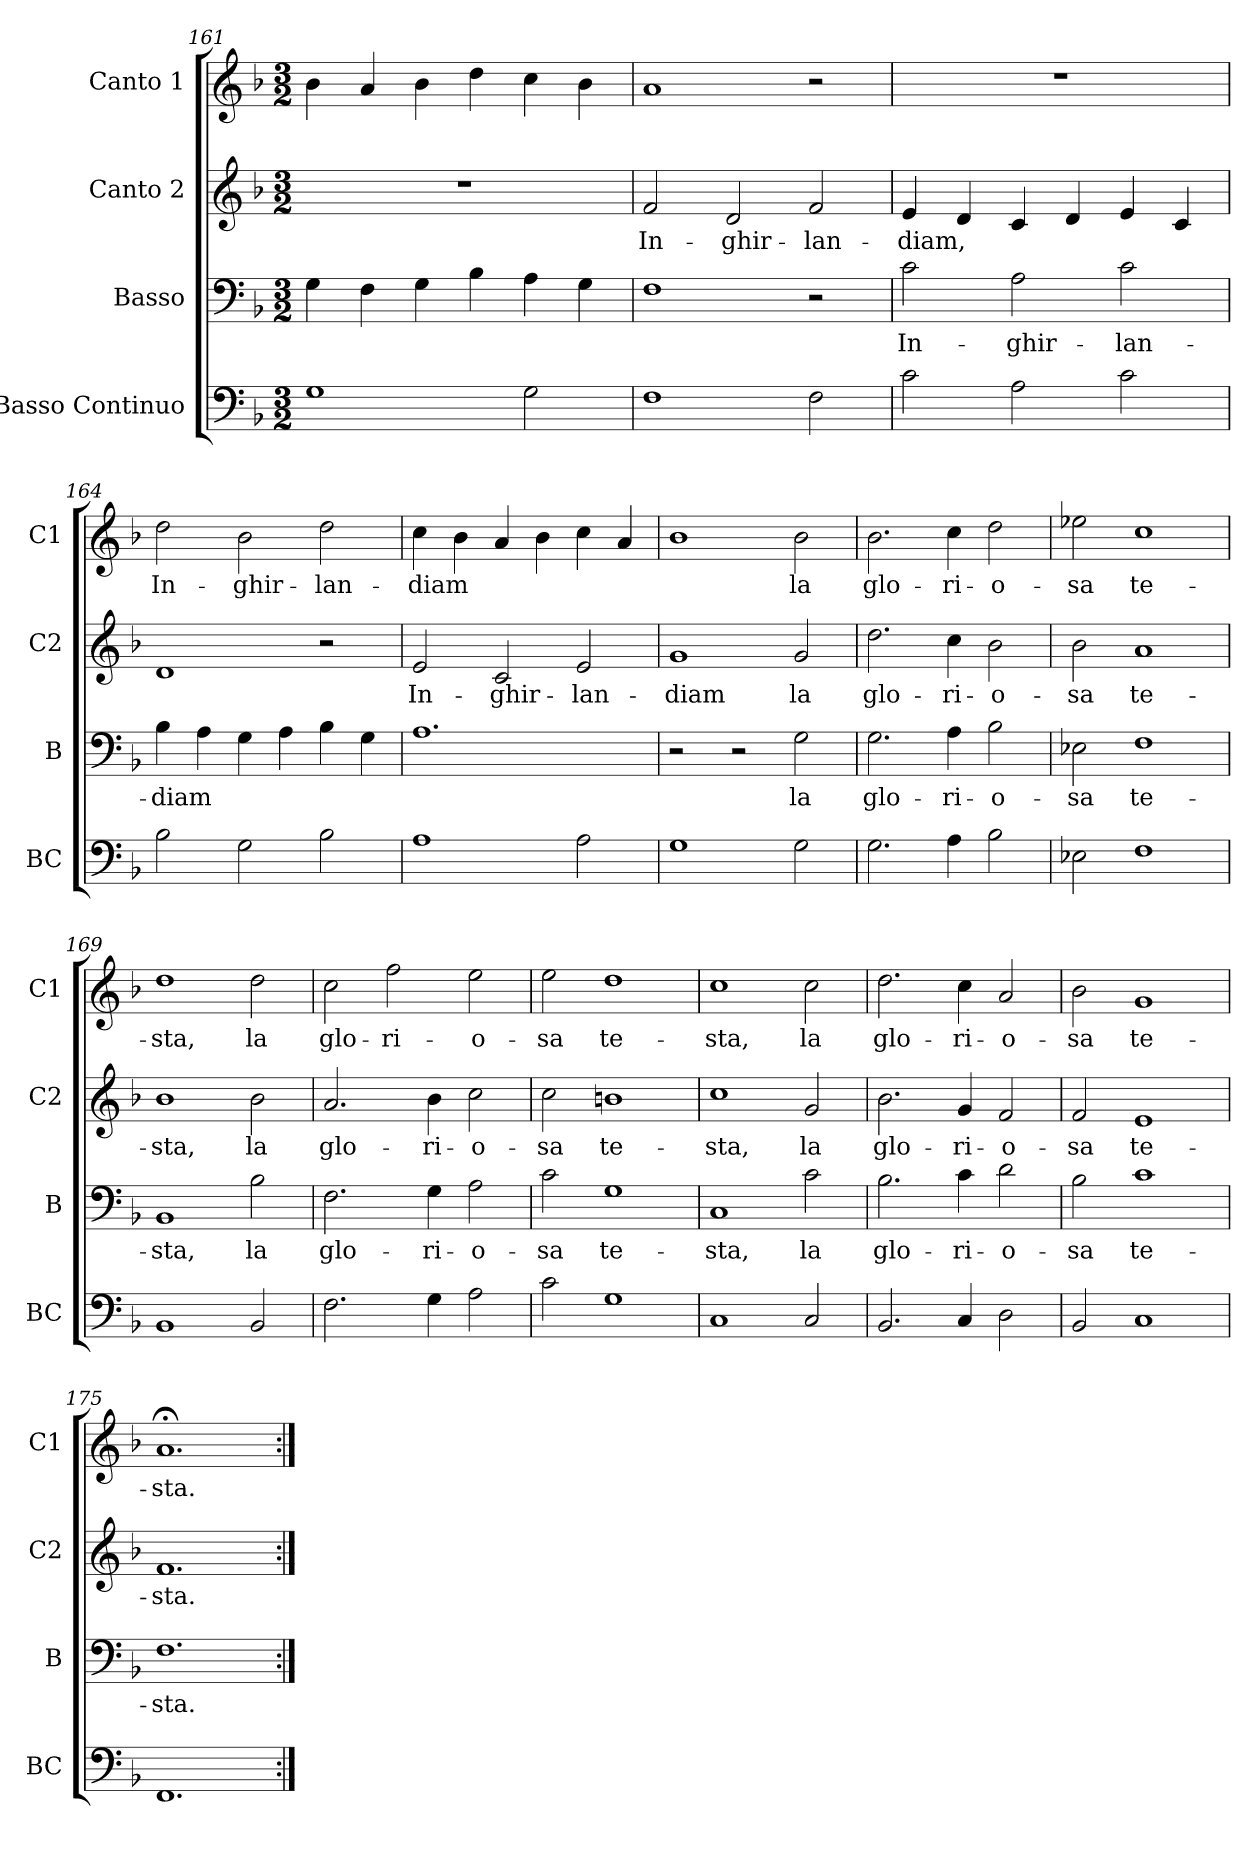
**kern	**kern	**text	**kern	**text	**kern	**text
*part4	*part3	*part3	*part2	*part2	*part1	*part1
*staff4	*staff3	*staff3	*staff2	*staff2	*staff1	*staff1
*I"Basso Continuo	*I"Basso	*	*I"Canto 2	*	*I"Canto 1	*
*I'BC	*I'B	*	*I'C2	*	*I'C1	*
*clefF4	*clefF4	*	*clefG2	*	*clefG2	*
*k[b-]	*k[b-]	*	*k[b-]	*	*k[b-]	*
*F:	*F:	*	*F:	*	*F:	*
*M3/2	*M3/2	*	*M3/2	*	*M3/2	*
=161	=161	=161	=161	=161	=161	=161
1G	4G\	.	1.r	.	4b-\	.
.	4F\	.	.	.	4a/	.
.	4G\	.	.	.	4b-\	.
.	4B-\	.	.	.	4dd\	.
2G\	4A\	.	.	.	4cc\	.
.	4G\	.	.	.	4b-\	.
!!LO:LB:g=z
=162	=162	=162	=162	=162	=162	=162
!	!	!	!	!LO:LY:b	!	!
1F	1F	.	2f/	In-	1a	.
!	!	!	!	!LO:LY:b	!	!
.	.	.	2d/	-ghir-	.	.
!	!	!	!	!LO:LY:b	!	!
2F\	2r	.	2f/	-lan-	2r	.
=163	=163	=163	=163	=163	=163	=163
!	!	!LO:LY:b	!	!LO:LY:b	!	!
2c\	2c\	In-	4e/	-diam,	1.r	.
.	.	.	4d/	.	.	.
!	!	!LO:LY:b	!	!	!	!
2A\	2A\	-ghir-	4c/	.	.	.
.	.	.	4d/	.	.	.
!	!	!LO:LY:b	!	!	!	!
2c\	2c\	-lan-	4e/	.	.	.
.	.	.	4c/	.	.	.
=164	=164	=164	=164	=164	=164	=164
!	!	!LO:LY:b	!	!	!	!LO:LY:b
2B-\	4B-\	-diam	1d	.	2dd\	In-
.	4A\	.	.	.	.	.
!	!	!	!	!	!	!LO:LY:b
2G\	4G\	.	.	.	2b-\	-ghir-
.	4A\	.	.	.	.	.
!	!	!	!	!	!	!LO:LY:b
2B-\	4B-\	.	2r	.	2dd\	-lan-
.	4G\	.	.	.	.	.
=165	=165	=165	=165	=165	=165	=165
!	!	!	!	!LO:LY:b	!	!LO:LY:b
1A	1.A	.	2e/	In-	4cc\	-diam
.	.	.	.	.	4b-\	.
!	!	!	!	!LO:LY:b	!	!
.	.	.	2c/	-ghir-	4a/	.
.	.	.	.	.	4b-\	.
!	!	!	!	!LO:LY:b	!	!
2A\	.	.	2e/	-lan-	4cc\	.
.	.	.	.	.	4a/	.
=166	=166	=166	=166	=166	=166	=166
!	!	!	!	!LO:LY:b	!	!
1G	2r	.	1g	-diam	1b-	.
.	2r	.	.	.	.	.
!	!	!LO:LY:b	!	!LO:LY:b	!	!LO:LY:b
2G\	2G\	la	2g/	la	2b-\	la
=167	=167	=167	=167	=167	=167	=167
!	!	!LO:LY:b	!	!LO:LY:b	!	!LO:LY:b
2.G\	2.G\	glo-	2.dd\	glo-	2.b-\	glo-
!	!	!LO:LY:b	!	!LO:LY:b	!	!LO:LY:b
4A\	4A\	-ri-	4cc\	-ri-	4cc\	-ri-
!	!	!LO:LY:b	!	!LO:LY:b	!	!LO:LY:b
2B-\	2B-\	-o-	2b-\	-o-	2dd\	-o-
!!LO:LB:g=z
=168	=168	=168	=168	=168	=168	=168
!	!	!LO:LY:b	!	!LO:LY:b	!	!LO:LY:b
2E-X\	2E-X\	-sa	2b-\	-sa	2ee-X\	-sa
!	!	!LO:LY:b	!	!LO:LY:b	!	!LO:LY:b
1F	1F	te-	1a	te-	1cc	te-
=169	=169	=169	=169	=169	=169	=169
!	!	!LO:LY:b	!	!LO:LY:b	!	!LO:LY:b
1BB-	1BB-	-sta,	1b-	-sta,	1dd	-sta,
!	!	!LO:LY:b	!	!LO:LY:b	!	!LO:LY:b
2BB-/	2B-\	la	2b-\	la	2dd\	la
=170	=170	=170	=170	=170	=170	=170
!	!	!LO:LY:b	!	!LO:LY:b	!	!LO:LY:b
2.F\	2.F\	glo-	2.a/	glo-	2cc\	glo-
!	!	!	!	!	!	!LO:LY:b
.	.	.	.	.	2ff\	-ri-
!	!	!LO:LY:b	!	!LO:LY:b	!	!
4G\	4G\	-ri-	4b-\	-ri-	.	.
!	!	!LO:LY:b	!	!LO:LY:b	!	!LO:LY:b
2A\	2A\	-o-	2cc\	-o-	2ee\	-o-
=171	=171	=171	=171	=171	=171	=171
!	!	!LO:LY:b	!	!LO:LY:b	!	!LO:LY:b
2c\	2c\	-sa	2cc\	-sa	2ee\	-sa
!	!	!LO:LY:b	!	!LO:LY:b	!	!LO:LY:b
1G	1G	te-	1bn	te-	1dd	te-
=172	=172	=172	=172	=172	=172	=172
!	!	!LO:LY:b	!	!LO:LY:b	!	!LO:LY:b
1C	1C	-sta,	1cc	-sta,	1cc	-sta,
!	!	!LO:LY:b	!	!LO:LY:b	!	!LO:LY:b
2C/	2c\	la	2g/	la	2cc\	la
=173	=173	=173	=173	=173	=173	=173
!	!	!LO:LY:b	!	!LO:LY:b	!	!LO:LY:b
2.BB-/	2.B-\	glo-	2.b-\	glo-	2.dd\	glo-
!	!	!LO:LY:b	!	!LO:LY:b	!	!LO:LY:b
4C/	4c\	-ri-	4g/	-ri-	4cc\	-ri-
!	!	!LO:LY:b	!	!LO:LY:b	!	!LO:LY:b
2D\	2d\	-o-	2f/	-o-	2a/	-o-
=174	=174	=174	=174	=174	=174	=174
!	!	!LO:LY:b	!	!LO:LY:b	!	!LO:LY:b
2BB-/	2B-\	-sa	2f/	-sa	2b-\	-sa
!	!	!LO:LY:b	!	!LO:LY:b	!	!LO:LY:b
1C	1c	te-	1e	te-	1g	te-
=175	=175	=175	=175	=175	=175	=175
!	!	!LO:LY:b	!	!LO:LY:b	!	!LO:LY:b
1.FF	1.F	-sta.	1.f	-sta.	1.a;<	-sta.
=:|!	=:|!	=:|!	=:|!	=:|!	=:|!	=:|!
*-	*-	*-	*-	*-	*-	*-
